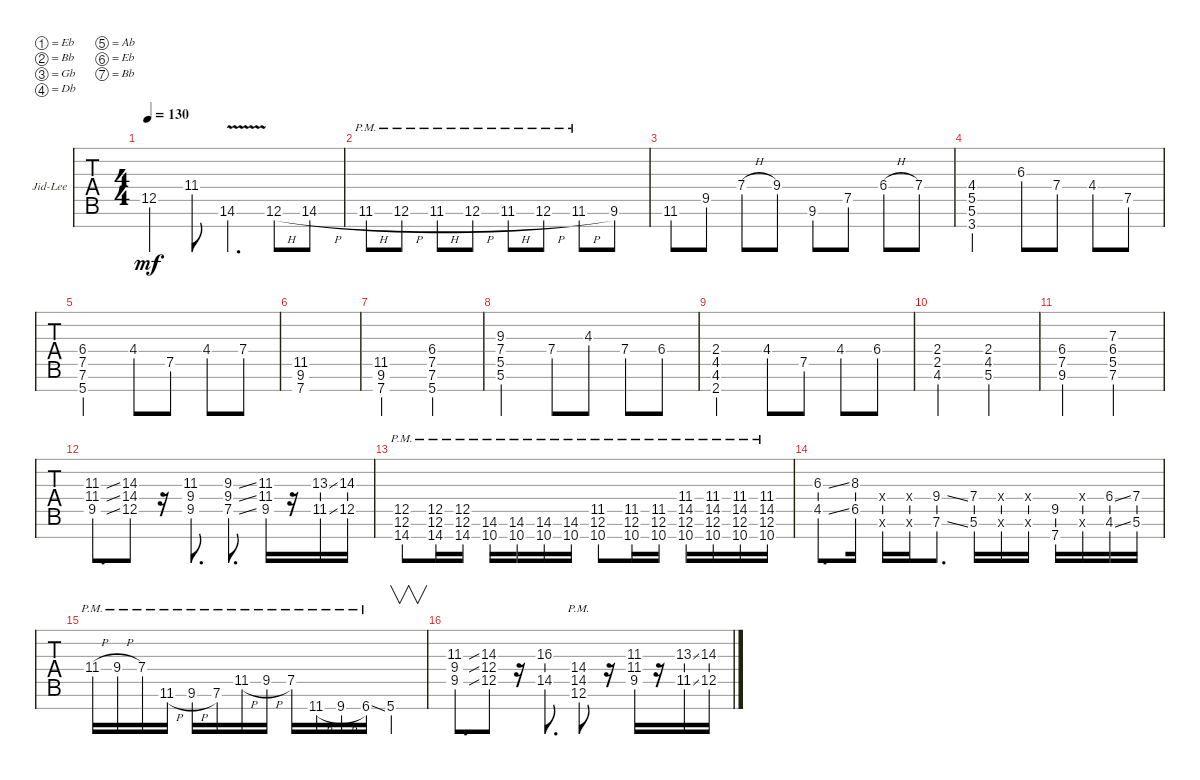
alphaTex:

\defaultSystemsLayout 4
\bracketExtendMode groupsimilarinstruments
\firstSystemTrackNameOrientation horizontal
\otherSystemsTrackNameOrientation horizontal
\track ("Jid-Lee" "Jid-Lee") {instrument distortionguitar}
\staff {tabs}
\tuning (Eb4 Bb3 Gb3 Db3 Ab2 Eb2 Bb1)
\ts (4 4)
\tempo 130
\clef g2
\ks c
12.5{t}.4{dy mf} 11.4.8 14.6{v}.4{d} 12.6{h}.8 14.6{h}.8 |
11.6{h pm}.8 12.6{h pm}.8 11.6{h pm}.8 12.6{h pm}.8 11.6{h pm}.8 12.6{h pm}.8 11.6{h pm}.8 9.6.8 |
11.6.8 9.5.8 7.4{h}.8 9.4.8 9.6.8 7.5.8 6.4{h}.8 7.4.8 |
(3.7 5.6 5.5 4.4).2 6.3.8 7.4.8 4.4.8 7.5.8 |
(5.7 7.6 7.5 6.4).2 4.4.8 7.5.8 4.4.8 7.4.8 |
(7.7 9.6 11.5).1 |
(7.7 9.6 11.5).2 (7.5 7.6 5.7 6.4).2 |
(5.6 5.5 7.4 9.3).2 7.4.8 4.3.8 7.4.8 6.4.8 |
(2.7 4.6 4.5 2.4).2 4.4.8 7.5.8 4.4.8 6.4.8 |
(4.6 2.5 2.4).2 (5.6 4.5 2.4).2 |
(9.6 7.5 6.4).2 (7.6 5.5 6.4 7.3).2 |
(11.3{ss} 11.4{ss} 9.5{ss}).8{d} (14.3 14.4 12.5).8 r.16 (11.3 9.4 9.5).8{d} (9.3{ss} 9.4{ss} 7.5{ss}).8{d} (11.3 11.4 9.5).16 r.16 (13.3{ss} 11.5{ss}).16 (14.3 12.5).16 |
(14.7{pm} 12.6{pm} 12.5{pm}).8 (14.7{pm} 12.6{pm} 12.5{pm}).16 (14.7{pm} 12.6{pm} 12.5{pm}).16 (10.7{pm} 14.6{pm}).16 (10.7{pm} 14.6{pm}).16 (10.7{pm} 14.6{pm}).16 (10.7{pm} 14.6{pm}).16 (10.7{pm} 12.6{pm} 11.5).8 (10.7{pm} 12.6{pm} 11.5).16 (10.7{pm} 12.6{pm} 11.5{pm}).16 (10.7{pm} 12.6{pm} 14.5{pm} 11.4{pm}).16 (10.7{pm} 12.6{pm} 14.5{pm} 11.4{pm}).16 (10.7{pm} 12.6{pm} 14.5{pm} 11.4{pm}).16 (10.7{pm} 12.6{pm} 14.5{pm} 11.4{pm}).16 |
(4.5{ss} 6.3{ss}).8{d} (6.5 8.3).16 (0.6{x} 0.4{x}).16 (0.6{x} 0.4{x}).16 (7.6{ss} 9.4{ss}).8{d} (5.6 7.4).16 (0.6{x} 0.4{x}).16 (0.6{x} 0.4{x}).16 (7.7 9.5).16 (0.6{x} 0.4{x}).16 (6.4{ss} 4.6{ss}).16 (7.4 5.6).16 |
11.4{h pm}.16 9.4{h pm}.16 7.4{pm}.16 11.6{h pm}.16 9.6{h pm}.16 7.6{pm}.16 11.5{h pm}.16 9.5{h pm}.16 7.5{pm}.16 11.7{h pm}.16 9.7{h pm}.16 6.7{ss pm}.16 5.7.4{v} |
(11.3{ss} 9.5{ss} 9.4{ss}).8{d} (14.3 12.5 12.4).8 r.16 (14.5 16.3).8{d} (12.6{pm} 14.4{pm} 14.5).8 r.16 (11.3 11.4 9.5).16 r.16 (13.3{ss} 11.5{ss}).16 (14.3 12.5).16
